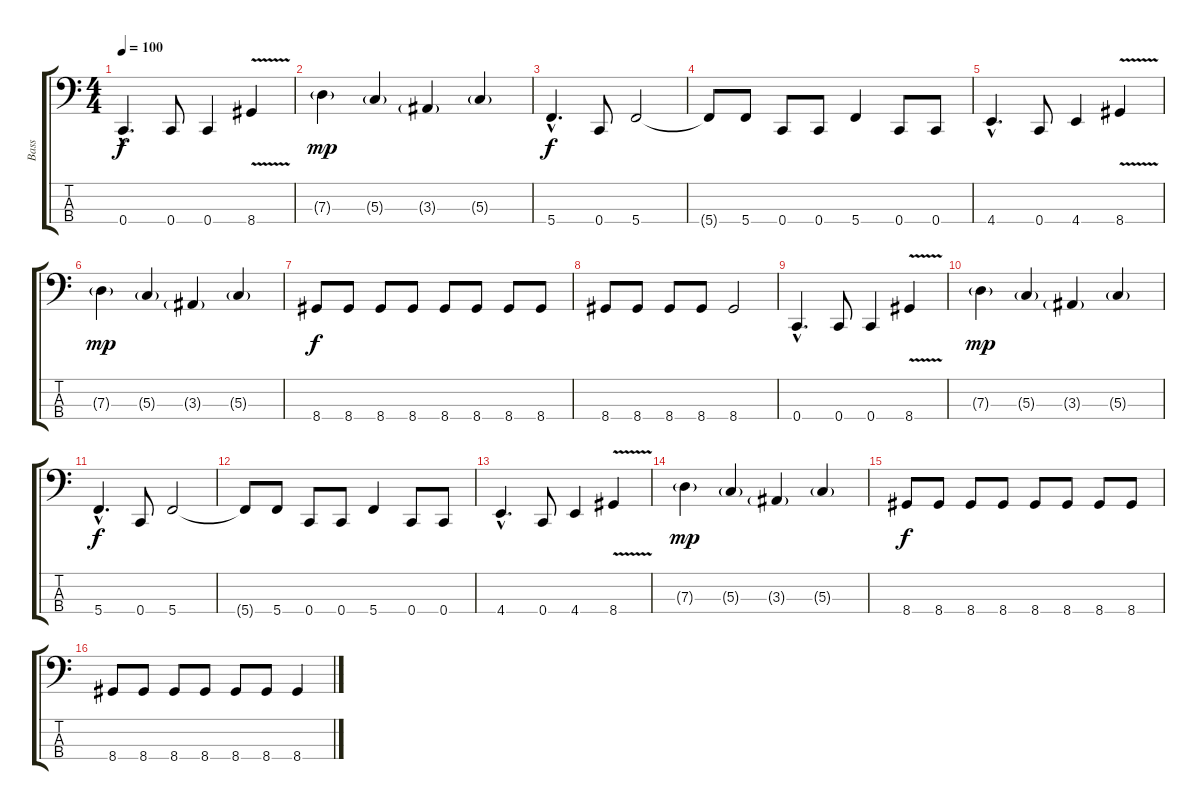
\track ("Bass" "Bass") {instrument electricbassfinger}
\staff {score tabs}
\tuning (F2 C2 G1 C1) {hide}
\ts (4 4)
\tempo 100
\clef f4
\ks c
0.4{hac}.4{d dy f} 0.4.8 0.4.4 8.4{v}.4 |
7.3{g}.4{dy mp} 5.3{g}.4 3.3{g}.4 5.3{g}.4 |
5.4{hac}.4{d dy f} 0.4.8 5.4.2 |
5.4{t}.8 5.4.8 0.4.8 0.4.8 5.4.4 0.4.8 0.4.8 |
4.4{hac}.4{d} 0.4.8 4.4.4 8.4{v}.4 |
7.3{g}.4{dy mp} 5.3{g}.4 3.3{g}.4 5.3{g}.4 |
8.4.8{dy f} 8.4.8 8.4.8 8.4.8 8.4.8 8.4.8 8.4.8 8.4.8 |
8.4.8 8.4.8 8.4.8 8.4.8 8.4.2 |
0.4{hac}.4{d} 0.4.8 0.4.4 8.4{v}.4 |
7.3{g}.4{dy mp} 5.3{g}.4 3.3{g}.4 5.3{g}.4 |
5.4{hac}.4{d dy f} 0.4.8 5.4.2 |
5.4{t}.8 5.4.8 0.4.8 0.4.8 5.4.4 0.4.8 0.4.8 |
4.4{hac}.4{d} 0.4.8 4.4.4 8.4{v}.4 |
7.3{g}.4{dy mp} 5.3{g}.4 3.3{g}.4 5.3{g}.4 |
8.4.8{dy f} 8.4.8 8.4.8 8.4.8 8.4.8 8.4.8 8.4.8 8.4.8 |
8.4.8 8.4.8 8.4.8 8.4.8 8.4.8 8.4.8 8.4.4
